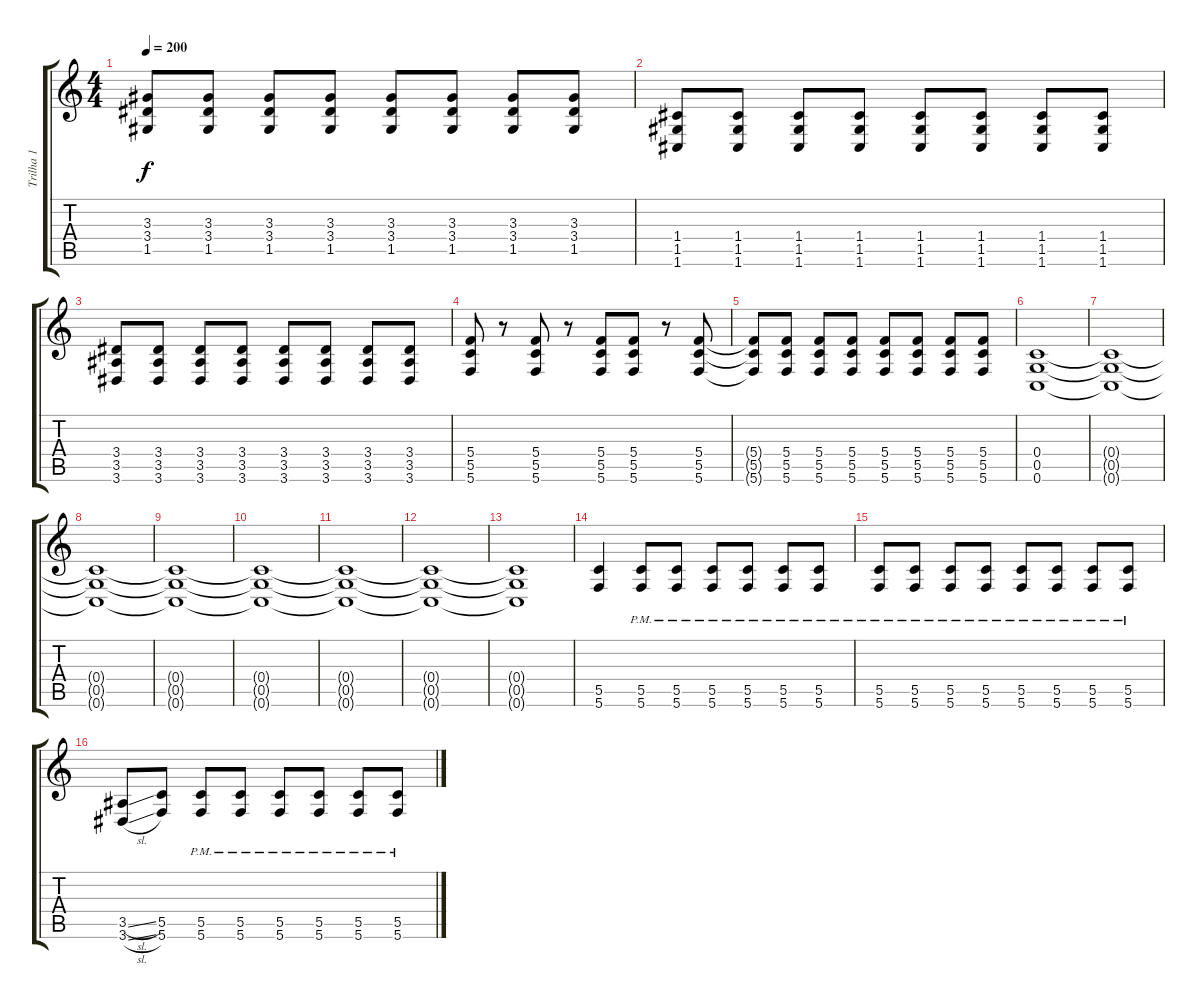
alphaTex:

\track ("Trilha 1" "Trilha 1") {instrument overdrivenguitar}
\staff {score tabs}
\tuning (D4 A3 F3 C3 G2 C2) {hide}
\ts (4 4)
\tempo 200
\clef g2
\ks c
(3.3 3.4 1.5).8{dy f} (3.3 3.4 1.5).8 (3.3 3.4 1.5).8 (3.3 3.4 1.5).8 (3.3 3.4 1.5).8 (3.3 3.4 1.5).8 (3.3 3.4 1.5).8 (3.3 3.4 1.5).8 |
(1.4 1.5 1.6).8 (1.4 1.5 1.6).8 (1.4 1.5 1.6).8 (1.4 1.5 1.6).8 (1.4 1.5 1.6).8 (1.4 1.5 1.6).8 (1.4 1.5 1.6).8 (1.4 1.5 1.6).8 |
(3.4 3.5 3.6).8 (3.4 3.5 3.6).8 (3.4 3.5 3.6).8 (3.4 3.5 3.6).8 (3.4 3.5 3.6).8 (3.4 3.5 3.6).8 (3.4 3.5 3.6).8 (3.4 3.5 3.6).8 |
(5.4 5.5 5.6).8 r.8 (5.4 5.5 5.6).8 r.8 (5.4 5.5 5.6).8 (5.4 5.5 5.6).8 r.8 (5.4 5.5 5.6).8 |
(5.4{t} 5.5{t} 5.6{t}).8 (5.4 5.5 5.6).8 (5.4 5.5 5.6).8 (5.4 5.5 5.6).8 (5.4 5.5 5.6).8 (5.4 5.5 5.6).8 (5.4 5.5 5.6).8 (5.4 5.5 5.6).8 |
(0.4 0.5 0.6).1 |
(0.4{t} 0.5{t} 0.6{t}).1 |
(0.4{t} 0.5{t} 0.6{t}).1 |
(0.4{t} 0.5{t} 0.6{t}).1 |
(0.4{t} 0.5{t} 0.6{t}).1 |
(0.4{t} 0.5{t} 0.6{t}).1 |
(0.4{t} 0.5{t} 0.6{t}).1 |
(0.4{t} 0.5{t} 0.6{t}).1 |
(5.5 5.6).4 (5.5{pm} 5.6{pm}).8 (5.5{pm} 5.6{pm}).8 (5.5{pm} 5.6{pm}).8 (5.5{pm} 5.6{pm}).8 (5.5{pm} 5.6{pm}).8 (5.5{pm} 5.6{pm}).8 |
(5.5{pm} 5.6{pm}).8 (5.5{pm} 5.6{pm}).8 (5.5{pm} 5.6{pm}).8 (5.5{pm} 5.6{pm}).8 (5.5{pm} 5.6{pm}).8 (5.5{pm} 5.6{pm}).8 (5.5{pm} 5.6{pm}).8 (5.5{pm} 5.6{pm}).8 |
(3.5{sl} 3.6{sl}).8 (5.5 5.6).8 (5.5{pm} 5.6{pm}).8 (5.5{pm} 5.6{pm}).8 (5.5{pm} 5.6{pm}).8 (5.5{pm} 5.6{pm}).8 (5.5{pm} 5.6{pm}).8 (5.5{pm} 5.6{pm}).8
